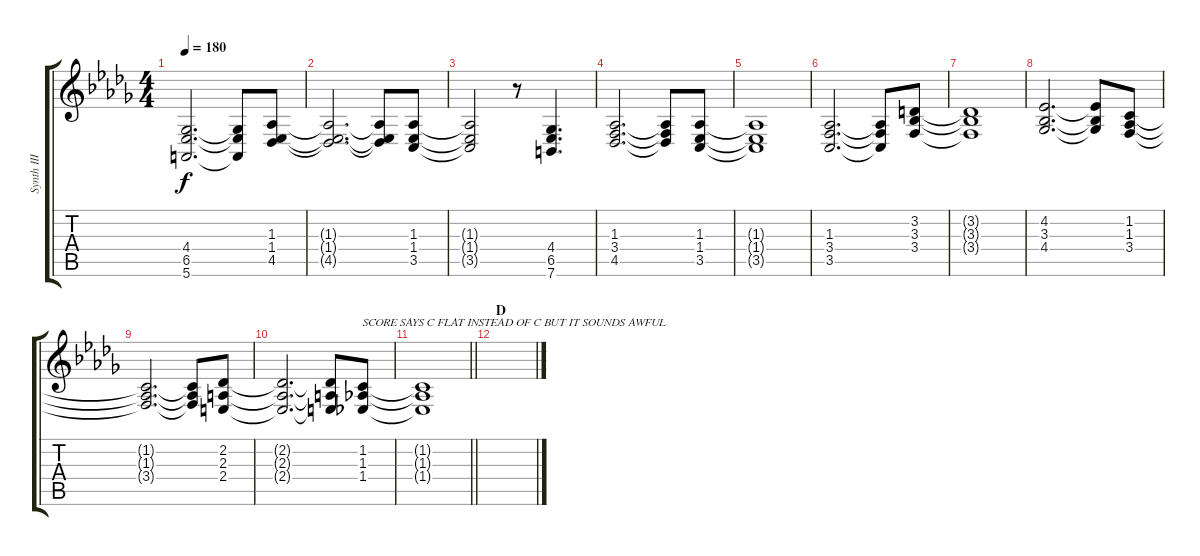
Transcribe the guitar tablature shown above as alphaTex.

\track ("Synth III (Kotobuki Tsumugi)" "Synth III ") {instrument drawbarorgan}
\staff {score tabs}
\tuning (E4 B3 G3 D3 A2 E2) {hide}
\ts (4 4)
\tempo 180
\clef g2
\ks db
(4.4{t} 6.5{t} 5.6{t}).2{d dy f} (4.4{t} 6.5{t} 5.6{t}).8 (1.3 1.4 4.5).8 |
(1.3{t} 1.4{t} 4.5{t}).2{d} (1.3{t} 1.4{t} 4.5{t}).8 (1.3 1.4 3.5).8 |
(1.3{t} 1.4{t} 3.5{t}).2 r.8 (4.4 6.5 7.6).4{d} |
(1.3 3.4 4.5).2{d} (1.3{t} 3.4{t} 4.5{t}).8 (1.3 1.4 3.5).8 |
(1.3{t} 1.4{t} 3.5{t}).1 |
(1.3 3.4 3.5).2{d} (1.3{t} 3.4{t} 3.5{t}).8 (3.2 3.3 3.4).8 |
(3.2{t} 3.3{t} 3.4{t}).1 |
(4.2 3.3 4.4).2{d} (4.2{t} 3.3{t} 4.4{t}).8 (1.2 1.3 3.4).8 |
(1.2{t} 1.3{t} 3.4{t}).2{d} (1.2{t} 1.3{t} 3.4{t}).8 (2.2 2.3 2.4).8 |
(2.2{t} 2.3{t} 2.4{t}).2{d} (2.2{t} 2.3{t} 2.4{t}).8 (1.2 1.3 1.4).8{txt "SCORE SAYS C FLAT INSTEAD OF C BUT IT SOUNDS AWFUL"} |
\barLineRight lightlight
(1.2{t} 1.3{t} 1.4{t}).1 |
\section ("" "D")
